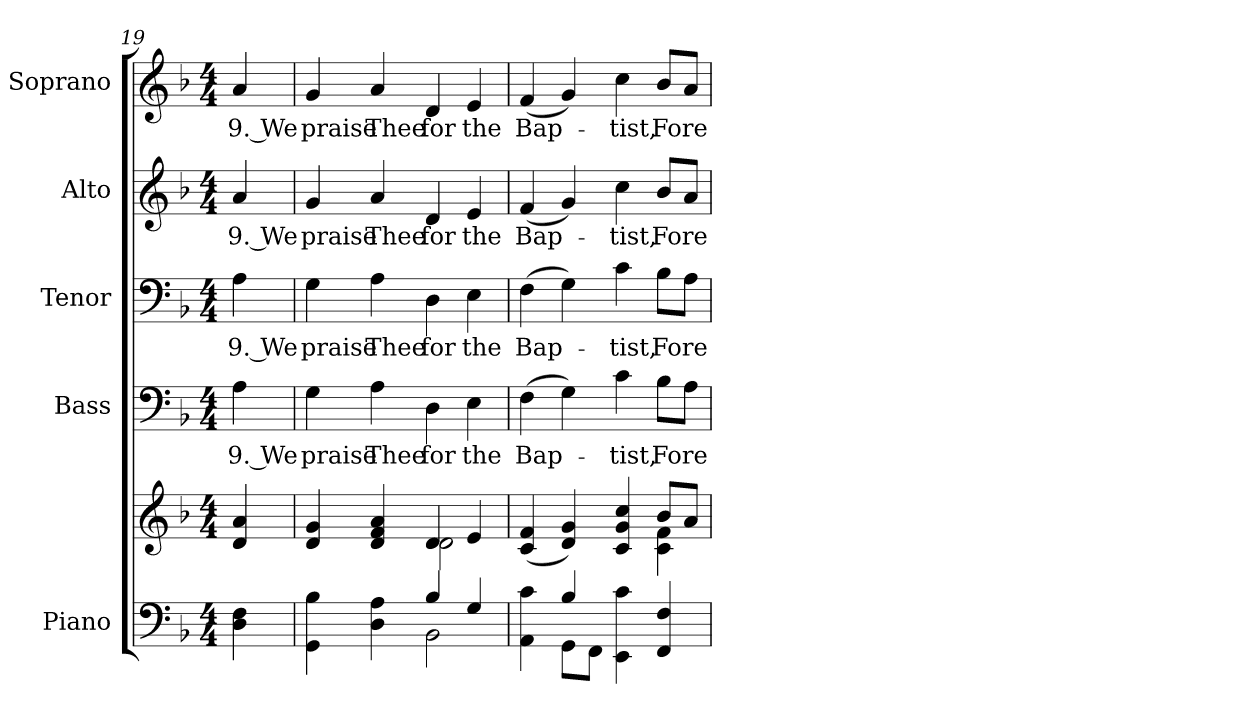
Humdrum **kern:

**kern	**kern	**kern	**text	**kern	**text	**kern	**text	**kern	**text
*part5	*part5	*part4	*part4	*part3	*part3	*part2	*part2	*part1	*part1
*staff6	*staff5	*staff4	*staff4	*staff3	*staff3	*staff2	*staff2	*staff1	*staff1
*I"Piano	*	*I"Bass	*	*I"Tenor	*	*I"Alto	*	*I"Soprano	*
*I'Pno.	*	*I'B.	*	*I'T.	*	*I'A.	*	*I'S.	*
*clefF4	*clefG2	*clefF4	*	*clefF4	*	*clefG2	*	*clefG2	*
*k[b-]	*k[b-]	*k[b-]	*	*k[b-]	*	*k[b-]	*	*k[b-]	*
*F:	*F:	*F:	*	*F:	*	*F:	*	*F:	*
*M4/4	*M4/4	*M4/4	*	*M4/4	*	*M4/4	*	*M4/4	*
=19	=19	=19	=19	=19	=19	=19	=19	=19	=19
!	!	!	!LO:LY:b:color=#000000	!	!	!	!	!	!
!	!	!	!	!	!LO:LY:b:color=#000000	!	!	!	!
!	!	!	!	!	!	!	!LO:LY:b:color=#000000	!	!
!	!	!	!	!	!	!	!	!	!LO:LY:b:color=#000000
4Di\ 4Fi	4di/ 4ai	4Ai\	9. We	4Ai\	9. We	4ai/	9. We	4ai/	9. We
!!LO:LB:g=z
=20	=20	=20	=20	=20	=20	=20	=20	=20	=20
*^	*^	*	*	*	*	*	*	*	*
!	!	!	!	!	!LO:LY:b:color=#000000	!	!	!	!	!	!
!	!	!	!	!	!	!	!LO:LY:b:color=#000000	!	!	!	!
!	!	!	!	!	!	!	!	!	!LO:LY:b:color=#000000	!	!
!	!	!	!	!	!	!	!	!	!	!	!LO:LY:b:color=#000000
4GGi\ 4B-i	2ryy	4di/ 4gi	2ryy	4Gi\	praise	4Gi\	praise	4gi/	praise	4gi/	praise
!	!	!	!	!	!LO:LY:b:color=#000000	!	!	!	!	!	!
!	!	!	!	!	!	!	!LO:LY:b:color=#000000	!	!	!	!
!	!	!	!	!	!	!	!	!	!LO:LY:b:color=#000000	!	!
!	!	!	!	!	!	!	!	!	!	!	!LO:LY:b:color=#000000
4Di\ 4Ai	.	4di/ 4fi 4ai	.	4Ai\	Thee	4Ai\	Thee	4ai/	Thee	4ai/	Thee
!	!	!	!	!	!LO:LY:b:color=#000000	!	!	!	!	!	!
!	!	!	!	!	!	!	!LO:LY:b:color=#000000	!	!	!	!
!	!	!	!	!	!	!	!	!	!LO:LY:b:color=#000000	!	!
!	!	!	!	!	!	!	!	!	!	!	!LO:LY:b:color=#000000
4B-i/	2BB-i\	4di/	2di\	4Di\	for	4Di\	for	4di/	for	4di/	for
!	!	!	!	!	!LO:LY:b:color=#000000	!	!	!	!	!	!
!	!	!	!	!	!	!	!LO:LY:b:color=#000000	!	!	!	!
!	!	!	!	!	!	!	!	!	!LO:LY:b:color=#000000	!	!
!	!	!	!	!	!	!	!	!	!	!	!LO:LY:b:color=#000000
4Gi/	.	4ei/	.	4Ei\	the	4Ei\	the	4ei/	the	4ei/	the
=21	=21	=21	=21	=21	=21	=21	=21	=21	=21	=21	=21
!	!	!	!	!	!LO:LY:b:color=#000000	!	!	!	!	!	!
!	!	!	!	!	!	!	!LO:LY:b:color=#000000	!	!	!	!
!	!	!	!	!	!	!	!	!	!LO:LY:b:color=#000000	!	!
!	!	!	!	!	!	!	!	!	!	!	!LO:LY:b:color=#000000
4AAi\ 4ci	4ryy	(4ci/ 4fi	2ryy	(4Fi\	Bap-	(4Fi\	Bap-	(4fi/	Bap-	(4fi/	Bap-
4B-i/	8GGi\L	4di/ 4gi)	.	4Gi\)	.	4Gi\)	.	4gi/)	.	4gi/)	.
.	8FFi\J	.	.	.	.	.	.	.	.	.	.
!	!	!	!	!	!LO:LY:b:color=#000000	!	!	!	!	!	!
!	!	!	!	!	!	!	!LO:LY:b:color=#000000	!	!	!	!
!	!	!	!	!	!	!	!	!	!LO:LY:b:color=#000000	!	!
!	!	!	!	!	!	!	!	!	!	!	!LO:LY:b:color=#000000
4EEi\ 4ci	2ryy	4ci/ 4gi 4cci	4ryy	4ci\	-tist,	4ci\	-tist,	4cci\	-tist,	4cci\	-tist,
!	!	!	!	!	!LO:LY:b:color=#000000	!	!	!	!	!	!
!	!	!	!	!	!	!	!LO:LY:b:color=#000000	!	!	!	!
!	!	!	!	!	!	!	!	!	!LO:LY:b:color=#000000	!	!
!	!	!	!	!	!	!	!	!	!	!	!LO:LY:b:color=#000000
4FFi/ 4Fi	.	8b-i/L	4ci\ 4fi	8B-i\L	Fore	8B-i\L	Fore	8b-i/L	Fore	8b-i/L	Fore
.	.	8ai/J	.	8Ai\J	.	8Ai\J	.	8ai/J	.	8ai/J	.
*v	*v	*	*	*	*	*	*	*	*	*	*
*	*v	*v	*	*	*	*	*	*	*	*
=	=	=	=	=	=	=	=	=	=
*-	*-	*-	*-	*-	*-	*-	*-	*-	*-
